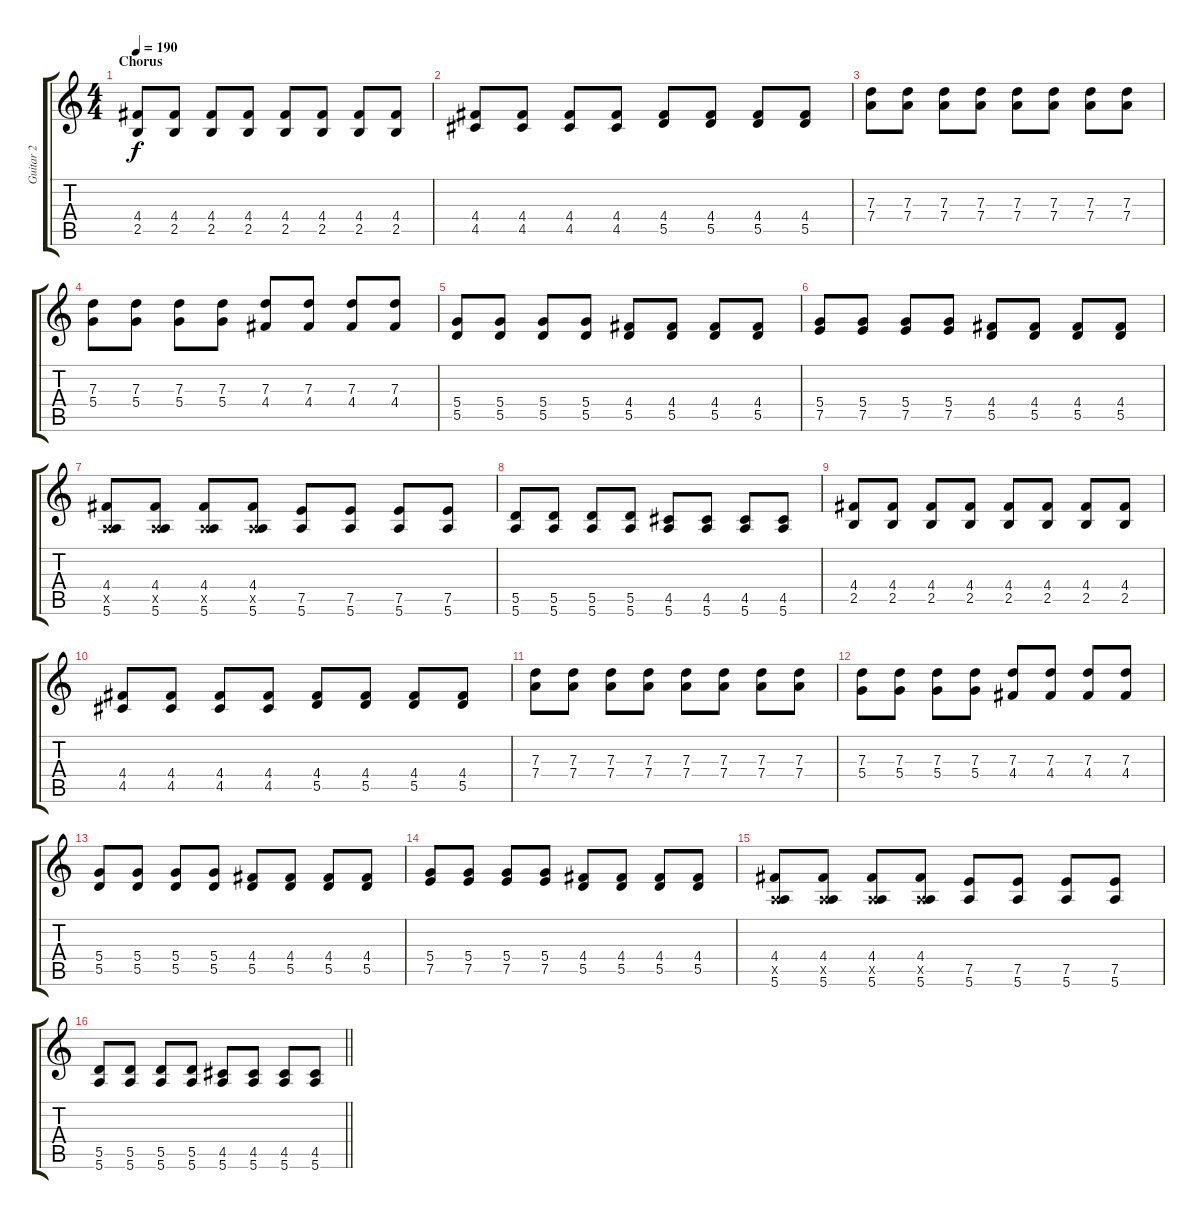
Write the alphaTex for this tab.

\track ("Guitar 2" "Guitar 2") {instrument overdrivenguitar}
\staff {score tabs}
\tuning (E4 B3 G3 D3 A2 E2) {hide}
\ts (4 4)
\section ("" "Chorus")
\tempo 190
\clef g2
\ks c
(4.4 2.5).8{dy f} (4.4 2.5).8 (4.4 2.5).8 (4.4 2.5).8 (4.4 2.5).8 (4.4 2.5).8 (4.4 2.5).8 (4.4 2.5).8 |
(4.4 4.5).8 (4.4 4.5).8 (4.4 4.5).8 (4.4 4.5).8 (4.4 5.5).8 (4.4 5.5).8 (4.4 5.5).8 (4.4 5.5).8 |
(7.3 7.4).8 (7.3 7.4).8 (7.3 7.4).8 (7.3 7.4).8 (7.3 7.4).8 (7.3 7.4).8 (7.3 7.4).8 (7.3 7.4).8 |
(7.3 5.4).8 (7.3 5.4).8 (7.3 5.4).8 (7.3 5.4).8 (7.3 4.4).8 (7.3 4.4).8 (7.3 4.4).8 (7.3 4.4).8 |
(5.4 5.5).8 (5.4 5.5).8 (5.4 5.5).8 (5.4 5.5).8 (4.4 5.5).8 (4.4 5.5).8 (4.4 5.5).8 (4.4 5.5).8 |
(5.4 7.5).8 (5.4 7.5).8 (5.4 7.5).8 (5.4 7.5).8 (4.4 5.5).8 (4.4 5.5).8 (4.4 5.5).8 (4.4 5.5).8 |
(4.4 0.5{x} 5.6).8 (4.4 0.5{x} 5.6).8 (4.4 0.5{x} 5.6).8 (4.4 0.5{x} 5.6).8 (7.5 5.6).8 (7.5 5.6).8 (7.5 5.6).8 (7.5 5.6).8 |
(5.5 5.6).8 (5.5 5.6).8 (5.5 5.6).8 (5.5 5.6).8 (4.5 5.6).8 (4.5 5.6).8 (4.5 5.6).8 (4.5 5.6).8 |
(4.4 2.5).8 (4.4 2.5).8 (4.4 2.5).8 (4.4 2.5).8 (4.4 2.5).8 (4.4 2.5).8 (4.4 2.5).8 (4.4 2.5).8 |
(4.4 4.5).8 (4.4 4.5).8 (4.4 4.5).8 (4.4 4.5).8 (4.4 5.5).8 (4.4 5.5).8 (4.4 5.5).8 (4.4 5.5).8 |
(7.3 7.4).8 (7.3 7.4).8 (7.3 7.4).8 (7.3 7.4).8 (7.3 7.4).8 (7.3 7.4).8 (7.3 7.4).8 (7.3 7.4).8 |
(7.3 5.4).8 (7.3 5.4).8 (7.3 5.4).8 (7.3 5.4).8 (7.3 4.4).8 (7.3 4.4).8 (7.3 4.4).8 (7.3 4.4).8 |
(5.4 5.5).8 (5.4 5.5).8 (5.4 5.5).8 (5.4 5.5).8 (4.4 5.5).8 (4.4 5.5).8 (4.4 5.5).8 (4.4 5.5).8 |
(5.4 7.5).8 (5.4 7.5).8 (5.4 7.5).8 (5.4 7.5).8 (4.4 5.5).8 (4.4 5.5).8 (4.4 5.5).8 (4.4 5.5).8 |
(4.4 0.5{x} 5.6).8 (4.4 0.5{x} 5.6).8 (4.4 0.5{x} 5.6).8 (4.4 0.5{x} 5.6).8 (7.5 5.6).8 (7.5 5.6).8 (7.5 5.6).8 (7.5 5.6).8 |
\barLineRight lightlight
(5.5 5.6).8 (5.5 5.6).8 (5.5 5.6).8 (5.5 5.6).8 (4.5 5.6).8 (4.5 5.6).8 (4.5 5.6).8 (4.5 5.6).8
